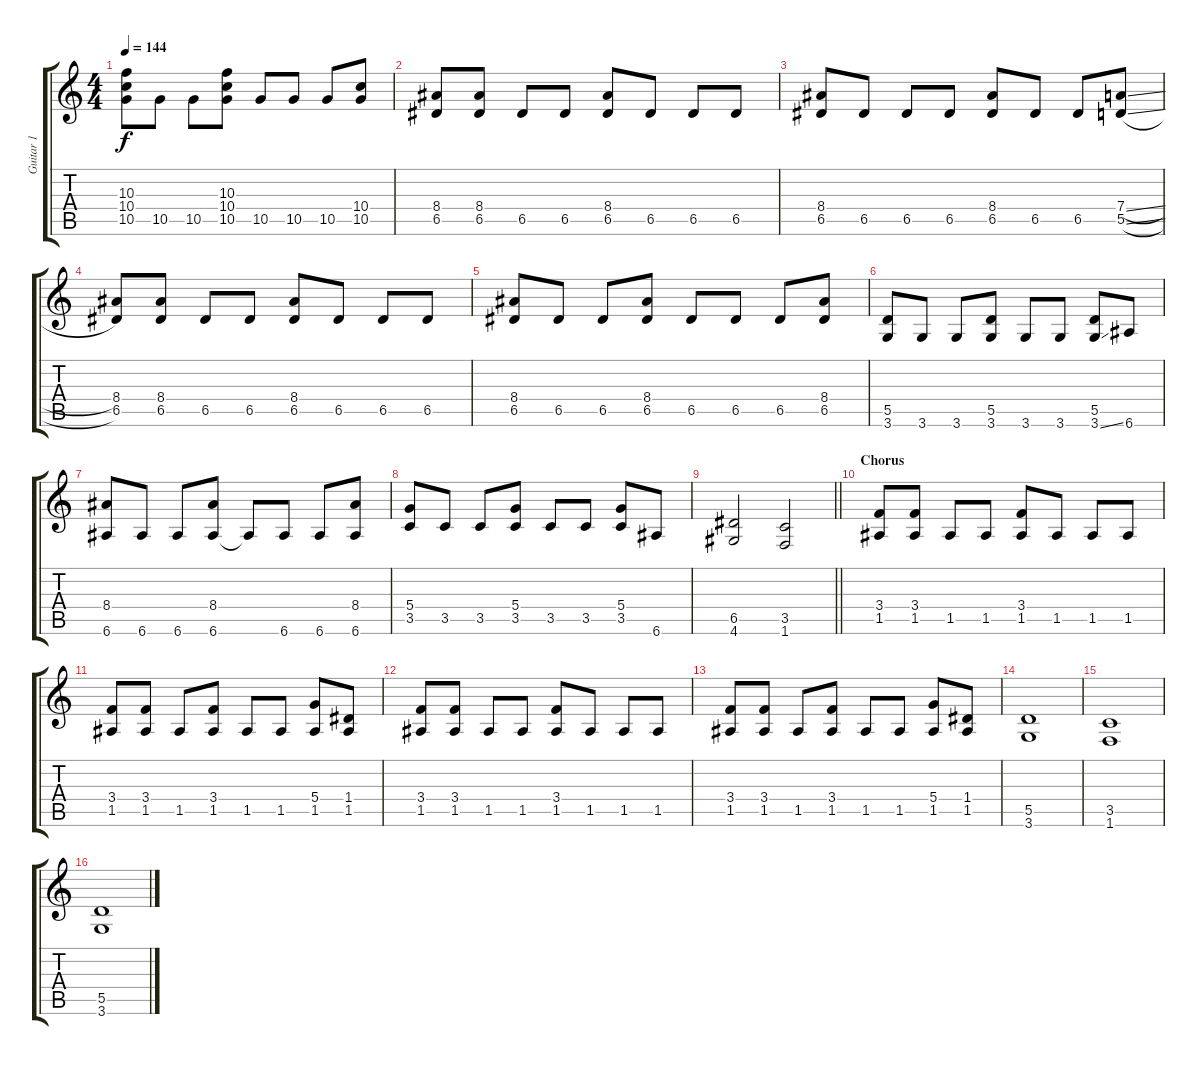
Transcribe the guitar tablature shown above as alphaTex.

\track ("Guitar 1" "Guitar 1") {instrument distortionguitar}
\staff {score tabs}
\tuning (E4 B3 G3 D3 A2 E2) {hide}
\ts (4 4)
\tempo 144
\clef g2
\ks c
(10.3 10.4 10.5).8{dy f} 10.5.8 10.5.8 (10.3 10.4 10.5).8 10.5.8 10.5.8 10.5.8 (10.4 10.5).8 |
(8.4 6.5).8 (8.4 6.5).8 6.5.8 6.5.8 (8.4 6.5).8 6.5.8 6.5.8 6.5.8 |
(8.4 6.5).8 6.5.8 6.5.8 6.5.8 (8.4 6.5).8 6.5.8 6.5.8 (7.4{sl} 5.5{sl}).8 |
(8.4 6.5).8 (8.4 6.5).8 6.5.8 6.5.8 (8.4 6.5).8 6.5.8 6.5.8 6.5.8 |
(8.4 6.5).8 6.5.8 6.5.8 (8.4 6.5).8 6.5.8 6.5.8 6.5.8 (8.4 6.5).8 |
(5.5 3.6).8 3.6.8 3.6.8 (5.5 3.6).8 3.6.8 3.6.8 (5.5 3.6{ss}).8 6.6.8 |
(8.4 6.6).8 6.6.8 6.6.8 (8.4 6.6).8 6.6{t}.8 6.6.8 6.6.8 (8.4 6.6).8 |
(5.4 3.5).8 3.5.8 3.5.8 (5.4 3.5).8 3.5.8 3.5.8 (5.4 3.5).8 6.6.8 |
\barLineRight lightlight
(6.5 4.6).2 (3.5 1.6).2 |
\section ("" "Chorus")
(3.4 1.5).8 (3.4 1.5).8 1.5.8 1.5.8 (3.4 1.5).8 1.5.8 1.5.8 1.5.8 |
(3.4 1.5).8 (3.4 1.5).8 1.5.8 (3.4 1.5).8 1.5.8 1.5.8 (5.4 1.5).8 (1.4 1.5).8 |
(3.4 1.5).8 (3.4 1.5).8 1.5.8 1.5.8 (3.4 1.5).8 1.5.8 1.5.8 1.5.8 |
(3.4 1.5).8 (3.4 1.5).8 1.5.8 (3.4 1.5).8 1.5.8 1.5.8 (5.4 1.5).8 (1.4 1.5).8 |
(5.5 3.6).1 |
(3.5 1.6).1 |
(5.5 3.6).1
